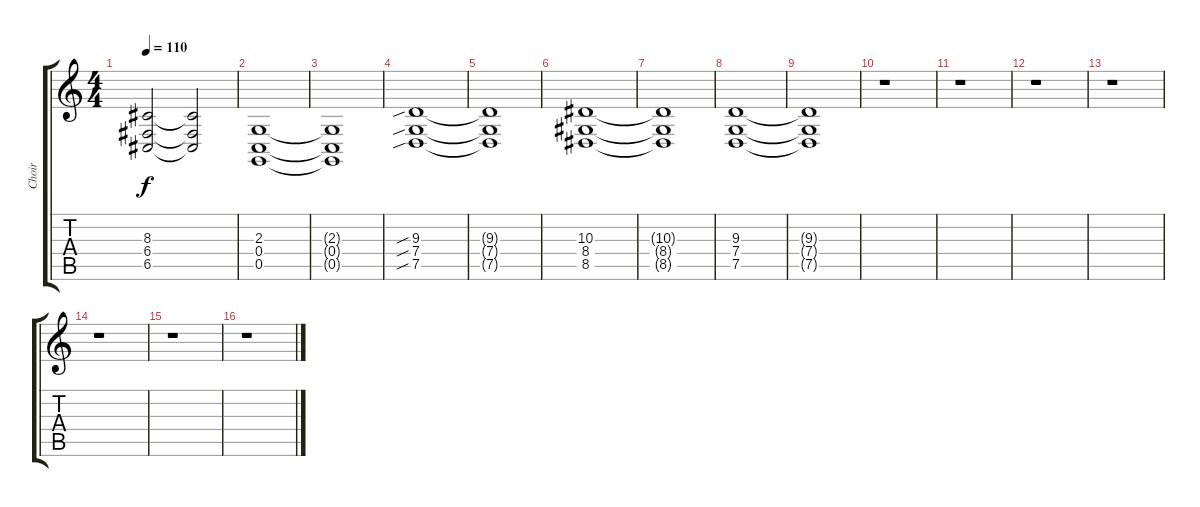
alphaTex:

\track ("Choir" "Choir") {instrument pad4choir}
\staff {score tabs}
\tuning (D4 A3 F3 C3 G2 D2) {hide}
\ts (4 4)
\tempo 110
\clef g2
\ks c
(8.3{t} 6.4{t} 6.5{t}).2{dy f} (8.3{t} 6.4{t} 6.5{t}).2{volume 5} |
(2.3 0.4 0.5).1{volume 13} |
(2.3{t} 0.4{t} 0.5{t}).1 |
(9.3{sib} 7.4{sib} 7.5{sib}).1 |
(9.3{t} 7.4{t} 7.5{t}).1 |
(10.3 8.4 8.5).1 |
(10.3{t} 8.4{t} 8.5{t}).1 |
(9.3 7.4 7.5).1 |
(9.3{t} 7.4{t} 7.5{t}).1 |
r.1 |
r.1 |
r.1 |
r.1 |
r.1 |
r.1 |
r.1
